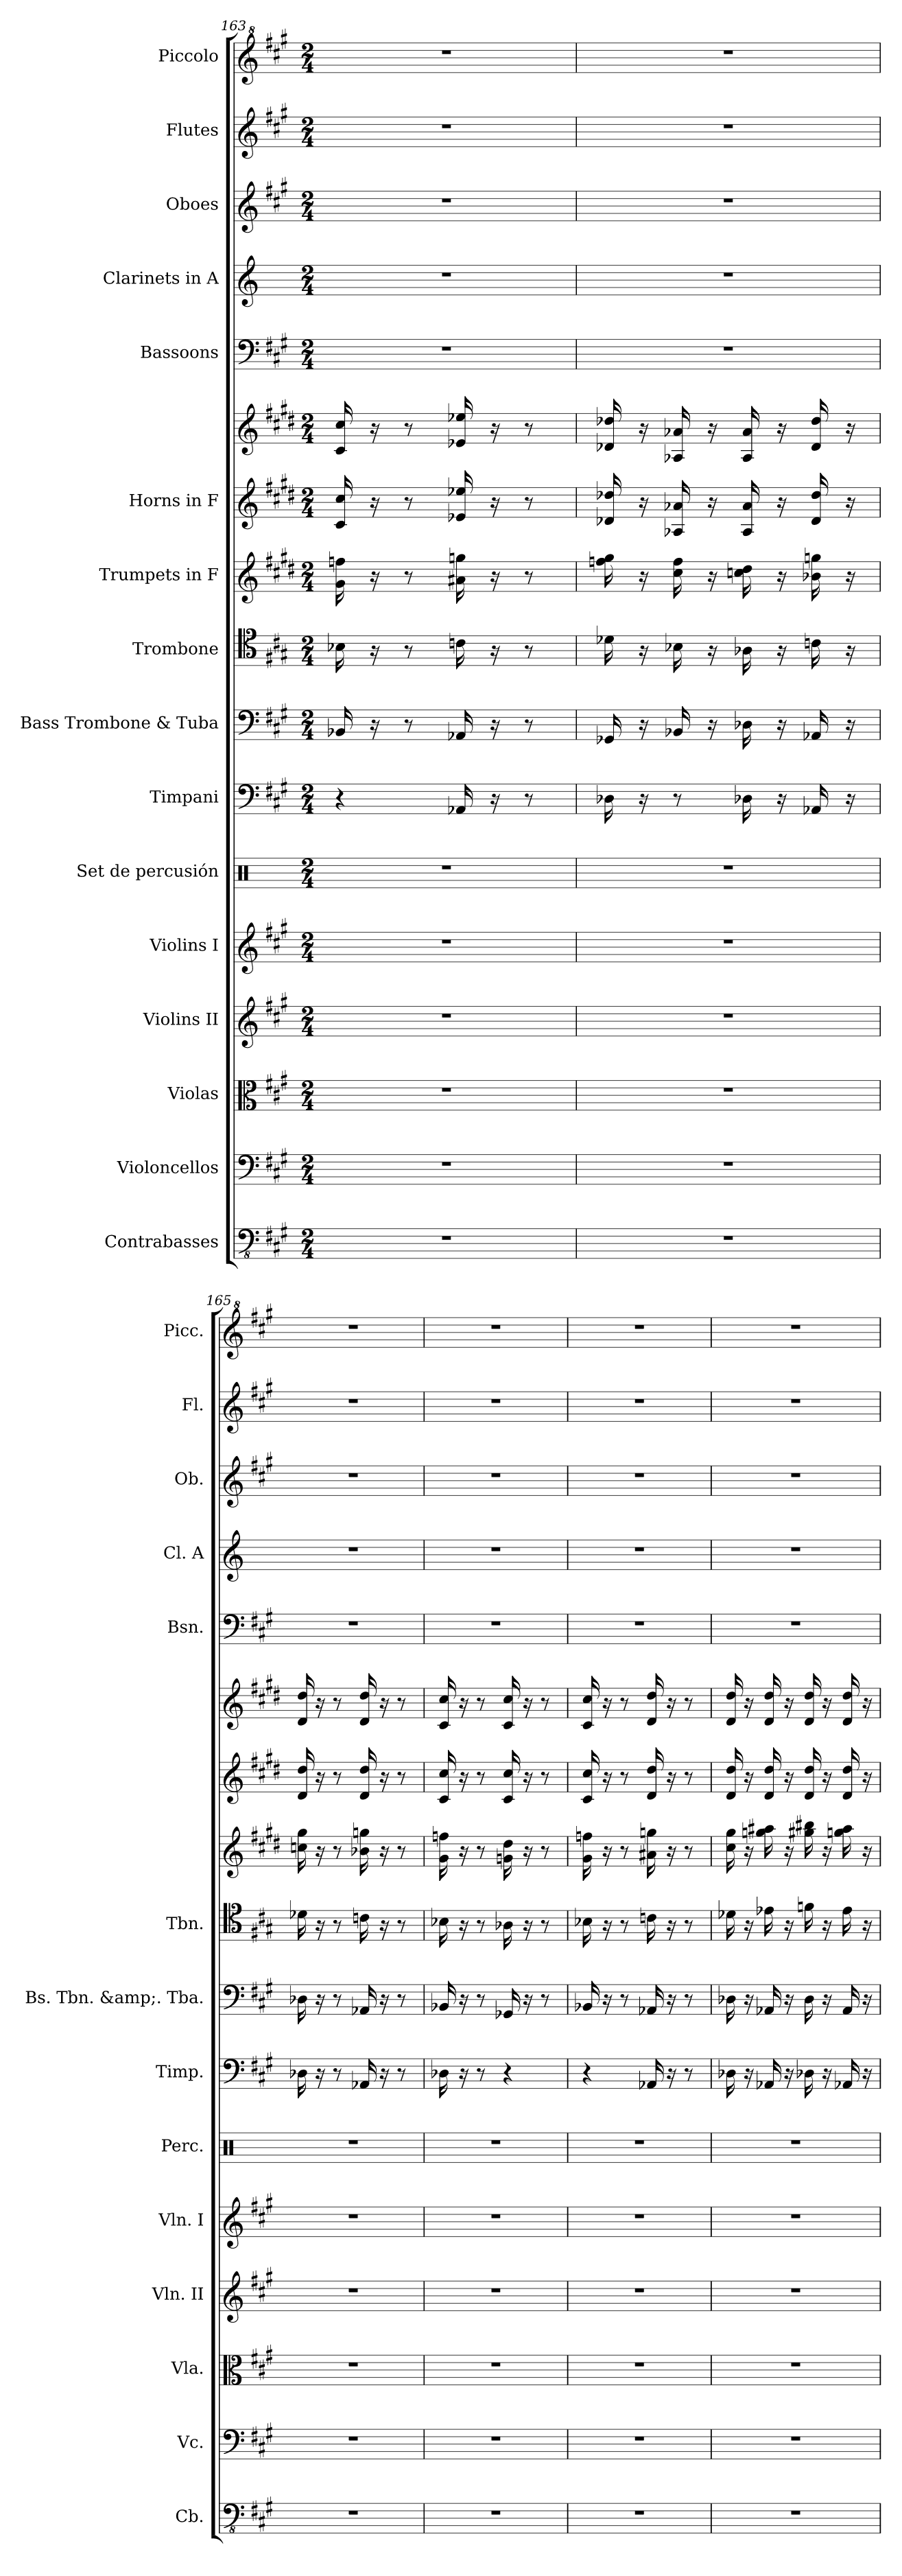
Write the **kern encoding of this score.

**kern	**kern	**kern	**kern	**kern	**kern	**kern	**kern	**kern	**kern	**kern	**kern	**kern	**kern	**kern	**kern	**kern
*part16	*part15	*part14	*part13	*part12	*part11	*part10	*part9	*part8	*part7	*part6	*part6	*part5	*part4	*part3	*part2	*part1
*staff17	*staff16	*staff15	*staff14	*staff13	*staff12	*staff11	*staff10	*staff9	*staff8	*staff7	*staff6	*staff5	*staff4	*staff3	*staff2	*staff1
*I"Contrabasses	*I"Violoncellos	*I"Violas	*I"Violins II	*I"Violins I	*I"Set de percusión	*I"Timpani	*I"Bass Trombone &amp; Tuba	*I"Trombone	*I"Trumpets in F	*I"Horns in F	*	*I"Bassoons	*I"Clarinets in A	*I"Oboes	*I"Flutes	*I"Piccolo
*I'Cb.	*I'Vc.	*I'Vla.	*I'Vln. II	*I'Vln. I	*I'Perc.	*I'Timp.	*I'Bs. Tbn. &amp;. Tba.	*I'Tbn.	*	*	*	*I'Bsn.	*I'Cl. A	*I'Ob.	*I'Fl.	*I'Picc.
*clefFv4	*clefF4	*clefC3	*clefG2	*clefG2	*clefX	*clefF4	*clefF4	*clefC4	*clefG2	*clefG2	*clefG2	*clefF4	*clefG2	*clefG2	*clefG2	*clefG^2
*ITrd7c12	*	*	*	*	*	*	*	*	*ITrd4c7	*ITrd4c7	*ITrd4c7	*	*ITrd2c3	*	*	*ITrd-7c-12
*k[f#c#g#]	*k[f#c#g#]	*k[f#c#g#]	*k[f#c#g#]	*k[f#c#g#]	*k[]	*k[f#c#g#]	*k[f#c#g#]	*k[f#c#g#]	*k[f#c#g#]	*k[f#c#g#]	*k[f#c#g#]	*k[f#c#g#]	*k[f#c#g#]	*k[f#c#g#]	*k[f#c#g#]	*k[f#c#g#]
*M2/4	*M2/4	*M2/4	*M2/4	*M2/4	*M2/4	*M2/4	*M2/4	*M2/4	*M2/4	*M2/4	*M2/4	*M2/4	*M2/4	*M2/4	*M2/4	*M2/4
=163	=163	=163	=163	=163	=163	=163	=163	=163	=163	=163	=163	=163	=163	=163	=163	=163
2r	2r	2r	2r	2r	2r	4r	16BB-X/	16B-X\	16c#\ 16b-X\	16F#/ 16f#/	16F#/ 16f#/	2r	2r	2r	2r	2r
.	.	.	.	.	.	.	16r	16r	16r	16r	16r	.	.	.	.	.
.	.	.	.	.	.	.	8r	8r	8r	8r	8r	.	.	.	.	.
.	.	.	.	.	.	16AA-X/	16AA-X/	16cn\	16d#X\ 16ccn\	16A-X/ 16a-X/	16A-X/ 16a-X/	.	.	.	.	.
.	.	.	.	.	.	16r	16r	16r	16r	16r	16r	.	.	.	.	.
.	.	.	.	.	.	8r	8r	8r	8r	8r	8r	.	.	.	.	.
=164	=164	=164	=164	=164	=164	=164	=164	=164	=164	=164	=164	=164	=164	=164	=164	=164
2r	2r	2r	2r	2r	2r	16D-X\	16GG-X/	16d-X\	16b-X\ 16cc#\	16G-X/ 16g-X/	16G-X/ 16g-X/	2r	2r	2r	2r	2r
.	.	.	.	.	.	16r	16r	16r	16r	16r	16r	.	.	.	.	.
.	.	.	.	.	.	8r	16BB-X/	16B-X\	16f#\ 16b-\	16D-X/ 16d-X/	16D-X/ 16d-X/	.	.	.	.	.
.	.	.	.	.	.	.	16r	16r	16r	16r	16r	.	.	.	.	.
.	.	.	.	.	.	16D-X\	16D-X\	16A-X\	16fn\ 16g#\	16D-/ 16d-/	16D-/ 16d-/	.	.	.	.	.
.	.	.	.	.	.	16r	16r	16r	16r	16r	16r	.	.	.	.	.
.	.	.	.	.	.	16AA-X/	16AA-X/	16cn\	16e-X\ 16ccn\	16G-/ 16g-/	16G-/ 16g-/	.	.	.	.	.
.	.	.	.	.	.	16r	16r	16r	16r	16r	16r	.	.	.	.	.
!!LO:PB:g=z
=165	=165	=165	=165	=165	=165	=165	=165	=165	=165	=165	=165	=165	=165	=165	=165	=165
2r	2r	2r	2r	2r	2r	16D-X\	16D-X\	16d-X\	16fn\ 16cc#\	16G#/ 16g#/	16G#/ 16g#/	2r	2r	2r	2r	2r
.	.	.	.	.	.	16r	16r	16r	16r	16r	16r	.	.	.	.	.
.	.	.	.	.	.	8r	8r	8r	8r	8r	8r	.	.	.	.	.
.	.	.	.	.	.	16AA-X/	16AA-X/	16cn\	16e-X\ 16ccn\	16G#/ 16g#/	16G#/ 16g#/	.	.	.	.	.
.	.	.	.	.	.	16r	16r	16r	16r	16r	16r	.	.	.	.	.
.	.	.	.	.	.	8r	8r	8r	8r	8r	8r	.	.	.	.	.
=166	=166	=166	=166	=166	=166	=166	=166	=166	=166	=166	=166	=166	=166	=166	=166	=166
2r	2r	2r	2r	2r	2r	16D-X\	16BB-X/	16B-X\	16c#\ 16b-X\	16F#/ 16f#/	16F#/ 16f#/	2r	2r	2r	2r	2r
.	.	.	.	.	.	16r	16r	16r	16r	16r	16r	.	.	.	.	.
.	.	.	.	.	.	8r	8r	8r	8r	8r	8r	.	.	.	.	.
.	.	.	.	.	.	4r	16GG-X/	16A-X\	16cn\ 16g#\	16F#/ 16f#/	16F#/ 16f#/	.	.	.	.	.
.	.	.	.	.	.	.	16r	16r	16r	16r	16r	.	.	.	.	.
.	.	.	.	.	.	.	8r	8r	8r	8r	8r	.	.	.	.	.
=167	=167	=167	=167	=167	=167	=167	=167	=167	=167	=167	=167	=167	=167	=167	=167	=167
2r	2r	2r	2r	2r	2r	4r	16BB-X/	16B-X\	16c#\ 16b-X\	16F#/ 16f#/	16F#/ 16f#/	2r	2r	2r	2r	2r
.	.	.	.	.	.	.	16r	16r	16r	16r	16r	.	.	.	.	.
.	.	.	.	.	.	.	8r	8r	8r	8r	8r	.	.	.	.	.
.	.	.	.	.	.	16AA-X/	16AA-X/	16cn\	16d#X\ 16ccn\	16G#/ 16g#/	16G#/ 16g#/	.	.	.	.	.
.	.	.	.	.	.	16r	16r	16r	16r	16r	16r	.	.	.	.	.
.	.	.	.	.	.	8r	8r	8r	8r	8r	8r	.	.	.	.	.
!!LO:PB:g=z
=168	=168	=168	=168	=168	=168	=168	=168	=168	=168	=168	=168	=168	=168	=168	=168	=168
2r	2r	2r	2r	2r	2r	16D-X\	16D-X\	16d-X\	16f#\ 16cc#\	16G#/ 16g#/	16G#/ 16g#/	2r	2r	2r	2r	2r
.	.	.	.	.	.	16r	16r	16r	16r	16r	16r	.	.	.	.	.
.	.	.	.	.	.	16AA-X/	16AA-X/	16e-X\	16ccn\ 16dd#X\	16G#/ 16g#/	16G#/ 16g#/	.	.	.	.	.
.	.	.	.	.	.	16r	16r	16r	16r	16r	16r	.	.	.	.	.
.	.	.	.	.	.	16D-X\	16D-\	16fn\	16cc#X\ 16ee#X\	16G#/ 16g#/	16G#/ 16g#/	.	.	.	.	.
.	.	.	.	.	.	16r	16r	16r	16r	16r	16r	.	.	.	.	.
.	.	.	.	.	.	16AA-X/	16AA-/	16e-\	16ccn\ 16dd#\	16G#/ 16g#/	16G#/ 16g#/	.	.	.	.	.
.	.	.	.	.	.	16r	16r	16r	16r	16r	16r	.	.	.	.	.
=	=	=	=	=	=	=	=	=	=	=	=	=	=	=	=	=
*-	*-	*-	*-	*-	*-	*-	*-	*-	*-	*-	*-	*-	*-	*-	*-	*-
